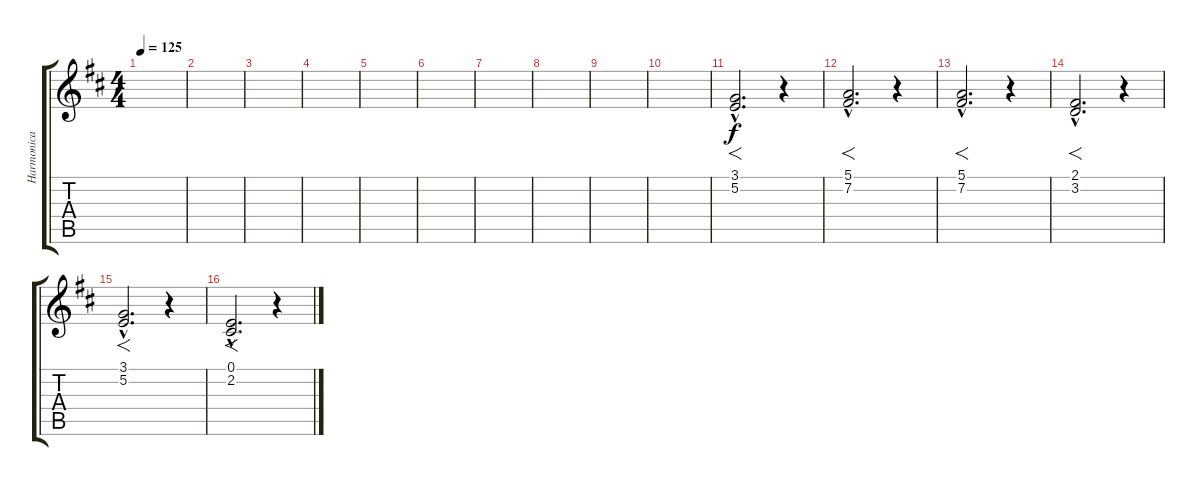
\track ("Harmonica" "Harmonica") {instrument harmonica}
\staff {score tabs}
\tuning (E4 B3 G3 D3 A2 E2) {hide}
\ts (4 4)
\tempo 125
\clef g2
\ks d
|
|
|
|
|
|
|
|
|
|
(3.1{hac} 5.2{hac}).2{f d} r.4 |
(5.1{hac} 7.2{hac}).2{f d} r.4 |
(5.1{hac} 7.2{hac}).2{f d} r.4 |
(2.1{hac} 3.2{hac}).2{f d} r.4 |
(3.1{hac} 5.2{hac}).2{f d} r.4 |
(0.1{hac} 2.2{hac}).2{f d} r.4
